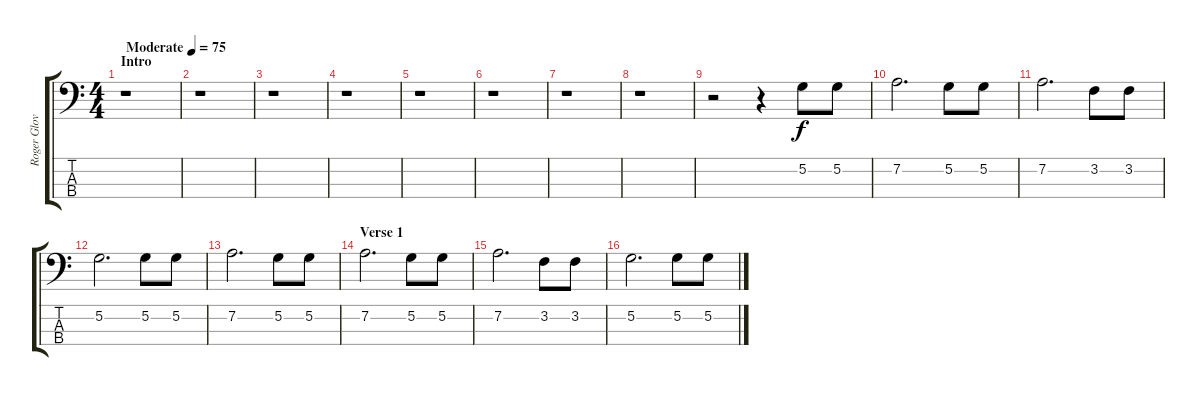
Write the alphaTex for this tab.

\track ("Roger Glover" "Roger Glov") {instrument electricbassfinger}
\staff {score tabs}
\tuning (G2 D2 A1 E1) {hide}
\ts (4 4)
\section ("" "Intro")
\tempo (75 "Moderate")
\clef f4
\ks c
r.1{dy f instrument electricbassfinger} |
r.1 |
r.1 |
r.1 |
r.1 |
r.1 |
r.1 |
r.1 |
r.2 r.4 5.2.8 5.2.8 |
7.2.2{d} 5.2.8 5.2.8 |
7.2.2{d} 3.2.8 3.2.8 |
5.2.2{d} 5.2.8 5.2.8 |
7.2.2{d} 5.2.8 5.2.8 |
\section ("" "Verse 1")
7.2.2{d} 5.2.8 5.2.8 |
7.2.2{d} 3.2.8 3.2.8 |
5.2.2{d} 5.2.8 5.2.8
